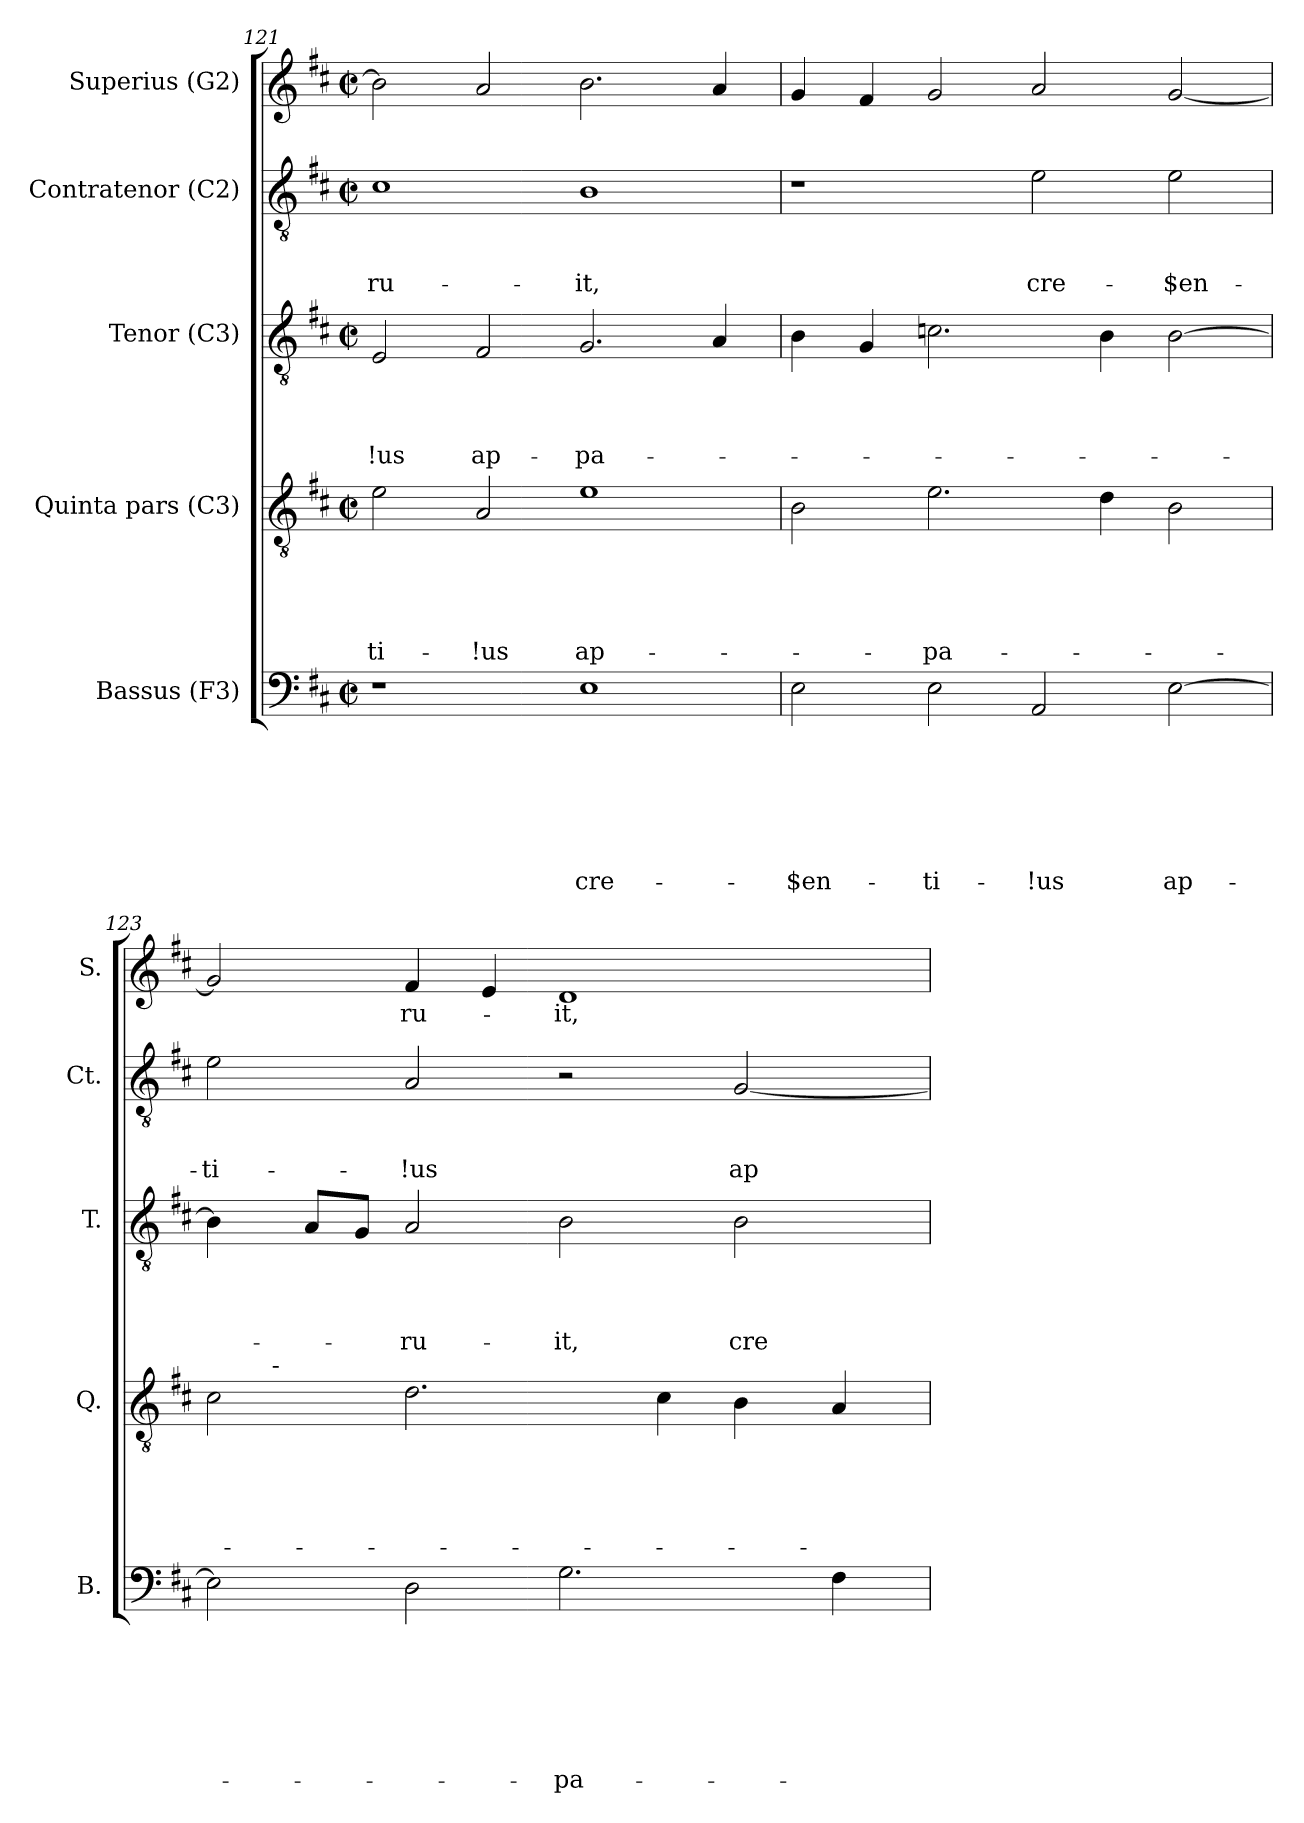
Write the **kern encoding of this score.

**kern	**text	**text	**text	**text	**text	**text	**text	**kern	**text	**text	**text	**text	**text	**kern	**text	**text	**text	**text	**kern	**text	**text	**text	**kern	**text
*part5	*part5	*part5	*part5	*part5	*part5	*part5	*part5	*part4	*part4	*part4	*part4	*part4	*part4	*part3	*part3	*part3	*part3	*part3	*part2	*part2	*part2	*part2	*part1	*part1
*staff5	*staff5	*staff5	*staff5	*staff5	*staff5	*staff5	*staff5	*staff4	*staff4	*staff4	*staff4	*staff4	*staff4	*staff3	*staff3	*staff3	*staff3	*staff3	*staff2	*staff2	*staff2	*staff2	*staff1	*staff1
*I"Bassus (F3)	*	*	*	*	*	*	*	*I"Quinta pars (C3)	*	*	*	*	*	*I"Tenor (C3)	*	*	*	*	*I"Contratenor (C2)	*	*	*	*I"Superius (G2)	*
*I'B.	*	*	*	*	*	*	*	*I'Q.	*	*	*	*	*	*I'T.	*	*	*	*	*I'Ct.	*	*	*	*I'S.	*
*clefF4	*	*	*	*	*	*	*	*clefGv2	*	*	*	*	*	*clefGv2	*	*	*	*	*clefGv2	*	*	*	*clefG2	*
*k[f#c#]	*	*	*	*	*	*	*	*k[f#c#]	*	*	*	*	*	*k[f#c#]	*	*	*	*	*k[f#c#]	*	*	*	*k[f#c#]	*
*D:	*	*	*	*	*	*	*	*D:	*	*	*	*	*	*D:	*	*	*	*	*D:	*	*	*	*D:	*
*M2/2	*	*	*	*	*	*	*	*M2/2	*	*	*	*	*	*M2/2	*	*	*	*	*M2/2	*	*	*	*M2/2	*
*met(c|)	*	*	*	*	*	*	*	*met(c|)	*	*	*	*	*	*met(c|)	*	*	*	*	*met(c|)	*	*	*	*met(c|)	*
=121	=121	=121	=121	=121	=121	=121	=121	=121	=121	=121	=121	=121	=121	=121	=121	=121	=121	=121	=121	=121	=121	=121	=121	=121
!	!	!	!	!	!	!	!	!	!	!	!	!	!LO:LY:b	!	!	!	!	!LO:LY:b	!	!	!	!LO:LY:b	!	!
1r	.	.	.	.	.	.	.	2e\	.	.	.	.	-ti-	2E/	.	.	.	-!us	1c#	.	.	-ru-	2b\]	.
!	!	!	!	!	!	!	!	!	!	!	!	!	!LO:LY:b	!	!	!	!	!LO:LY:b	!	!	!	!	!	!
.	.	.	.	.	.	.	.	2A/	.	.	.	.	-!us	2F#/	.	.	.	ap-	.	.	.	.	2a/	.
!	!	!	!	!	!	!	!LO:LY:b	!	!	!	!	!	!LO:LY:b	!	!	!	!	!LO:LY:b	!	!	!	!LO:LY:b	!	!
1E	.	.	.	.	.	.	cre-	1e	.	.	.	.	ap-	2.G/	.	.	.	-pa-	1B	.	.	-it,	2.b\	.
.	.	.	.	.	.	.	.	.	.	.	.	.	.	4A/	.	.	.	.	.	.	.	.	4a/	.
=122	=122	=122	=122	=122	=122	=122	=122	=122	=122	=122	=122	=122	=122	=122	=122	=122	=122	=122	=122	=122	=122	=122	=122	=122
!	!	!	!	!	!	!	!LO:LY:b	!	!	!	!	!	!	!	!	!	!	!	!	!	!	!	!	!
2E\	.	.	.	.	.	.	-$en-	2B\	.	.	.	.	.	4B\	.	.	.	.	1r	.	.	.	4g/	.
.	.	.	.	.	.	.	.	.	.	.	.	.	.	4G/	.	.	.	.	.	.	.	.	4f#/	.
!	!	!	!	!	!	!	!LO:LY:b	!	!	!	!	!	!LO:LY:b	!	!	!	!	!	!	!	!	!	!	!
2E\	.	.	.	.	.	.	-ti-	2.e\	.	.	.	.	-pa-	2.c\	.	.	.	.	.	.	.	.	2g/	.
!	!	!	!	!	!	!	!LO:LY:b	!	!	!	!	!	!	!	!	!	!	!	!	!	!	!LO:LY:b	!	!
2AA/	.	.	.	.	.	.	-!us	.	.	.	.	.	.	.	.	.	.	.	2e\	.	.	cre-	2a/	.
.	.	.	.	.	.	.	.	4d\	.	.	.	.	.	4B\	.	.	.	.	.	.	.	.	.	.
!	!	!	!	!	!	!	!LO:LY:b	!	!	!	!	!	!	!	!	!	!	!	!	!	!	!LO:LY:b	!	!
[>2E\	.	.	.	.	.	.	ap-	2B\	.	.	.	.	.	[>2B\	.	.	.	.	2e\	.	.	-$en-	[>2g/	.
!!LO:PB:g=z
=123	=123	=123	=123	=123	=123	=123	=123	=123	=123	=123	=123	=123	=123	=123	=123	=123	=123	=123	=123	=123	=123	=123	=123	=123
!	!	!	!	!	!	!	!	!	!	!	!	!	!	!	!	!	!	!	!	!	!	!LO:LY:b	!	!
*	*	*	*	*	*	*	*	*^	*	*	*	*	*	*	*	*	*	*	*	*	*	*	*	*
2E\]	.	.	.	.	.	.	.	2c#\	8.ryy	.	.	.	.	.	4B\]	.	.	.	.	2e\	.	.	-ti-	2g/]	.
!	!	!	!	!	!	!	!	!	!LO:TX:a:t=-	!	!	!	!	!	!	!	!	!	!	!	!	!	!	!	!
.	.	.	.	.	.	.	.	.	1ryy	.	.	.	.	.	.	.	.	.	.	.	.	.	.	.	.
.	.	.	.	.	.	.	.	.	.	.	.	.	.	.	8A/L	.	.	.	.	.	.	.	.	.	.
.	.	.	.	.	.	.	.	.	.	.	.	.	.	.	8G/J	.	.	.	.	.	.	.	.	.	.
!	!	!	!	!	!	!	!	!	!	!	!	!	!	!	!	!	!	!	!LO:LY:b	!	!	!	!LO:LY:b	!	!LO:LY:b
2D\	.	.	.	.	.	.	.	2.d\	.	.	.	.	.	.	2A/	.	.	.	-ru-	2A/	.	.	-!us	4f#/	-ru-
.	.	.	.	.	.	.	.	.	.	.	.	.	.	.	.	.	.	.	.	.	.	.	.	4e/	.
!	!	!	!	!	!	!	!LO:LY:b	!	!	!	!	!	!	!	!	!	!	!	!LO:LY:b	!	!	!	!	!	!LO:LY:b
2.G\	.	.	.	.	.	.	-pa-	.	.	.	.	.	.	.	2B\	.	.	.	-it,	2r	.	.	.	1d	-it,
.	.	.	.	.	.	.	.	.	2ryy	.	.	.	.	.	.	.	.	.	.	.	.	.	.	.	.
.	.	.	.	.	.	.	.	4c#\	.	.	.	.	.	.	.	.	.	.	.	.	.	.	.	.	.
!	!	!	!	!	!	!	!	!	!	!	!	!	!	!	!	!	!	!	!LO:LY:b	!	!	!	!LO:LY:b	!	!
.	.	.	.	.	.	.	.	4B\	.	.	.	.	.	.	2B\	.	.	.	cre-	[<2G/	.	.	ap-	.	.
.	.	.	.	.	.	.	.	.	4ryy	.	.	.	.	.	.	.	.	.	.	.	.	.	.	.	.
4F#\	.	.	.	.	.	.	.	4A/	.	.	.	.	.	.	.	.	.	.	.	.	.	.	.	.	.
.	.	.	.	.	.	.	.	.	16ryy	.	.	.	.	.	.	.	.	.	.	.	.	.	.	.	.
*	*	*	*	*	*	*	*	*v	*v	*	*	*	*	*	*	*	*	*	*	*	*	*	*	*	*
=	=	=	=	=	=	=	=	=	=	=	=	=	=	=	=	=	=	=	=	=	=	=	=	=
*-	*-	*-	*-	*-	*-	*-	*-	*-	*-	*-	*-	*-	*-	*-	*-	*-	*-	*-	*-	*-	*-	*-	*-	*-
